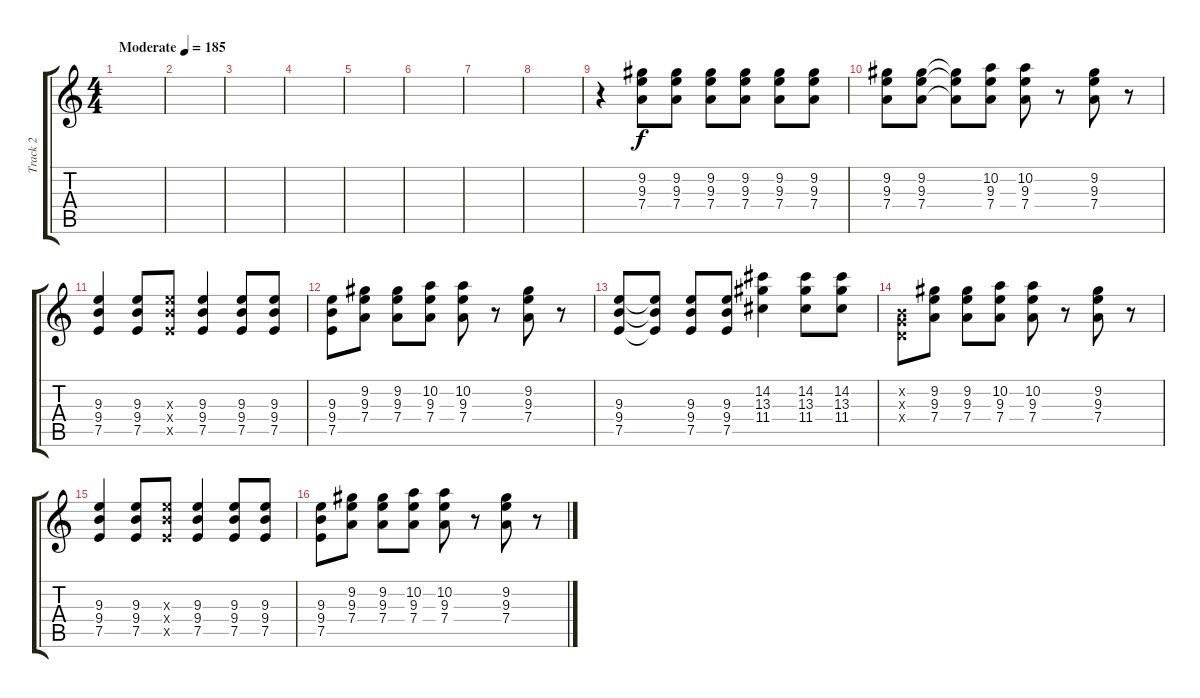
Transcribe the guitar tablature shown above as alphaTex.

\track ("Track 2" "Track 2") {instrument overdrivenguitar}
\staff {score tabs}
\tuning (E4 B3 G3 D3 A2 E2) {hide}
\ts (4 4)
\tempo (185 "Moderate")
\clef g2
\ks c
|
|
|
|
|
|
|
|
r.4 (9.2 9.3 7.4).8 (9.2 9.3 7.4).8 (9.2 9.3 7.4).8 (9.2 9.3 7.4).8 (9.2 9.3 7.4).8 (9.2 9.3 7.4).8 |
(9.2 9.3 7.4).8 (9.2 9.3 7.4).8 (9.2{t} 9.3{t} 7.4{t}).8 (10.2 9.3 7.4).8 (10.2 9.3 7.4).8 r.8 (9.2 9.3 7.4).8 r.8 |
(9.3 9.4 7.5).4 (9.3 9.4 7.5).8 (9.3{x} 9.4{x} 7.5{x}).8 (9.3 9.4 7.5).4 (9.3 9.4 7.5).8 (9.3 9.4 7.5).8 |
(9.3 9.4 7.5).8 (9.2 9.3 7.4).8 (9.2 9.3 7.4).8 (10.2 9.3 7.4).8 (10.2 9.3 7.4).8 r.8 (9.2 9.3 7.4).8 r.8 |
(9.3 9.4 7.5).8 (9.3{t} 9.4{t} 7.5{t}).8 (9.3 9.4 7.5).8 (9.3 9.4 7.5).8 (14.2 13.3 11.4).4 (14.2 13.3 11.4).8 (14.2 13.3 11.4).8 |
(0.2{x} 0.3{x} 0.4{x}).8 (9.2 9.3 7.4).8 (9.2 9.3 7.4).8 (10.2 9.3 7.4).8 (10.2 9.3 7.4).8 r.8 (9.2 9.3 7.4).8 r.8 |
(9.3 9.4 7.5).4 (9.3 9.4 7.5).8 (9.3{x} 9.4{x} 7.5{x}).8 (9.3 9.4 7.5).4 (9.3 9.4 7.5).8 (9.3 9.4 7.5).8 |
(9.3 9.4 7.5).8 (9.2 9.3 7.4).8 (9.2 9.3 7.4).8 (10.2 9.3 7.4).8 (10.2 9.3 7.4).8 r.8 (9.2 9.3 7.4).8 r.8
